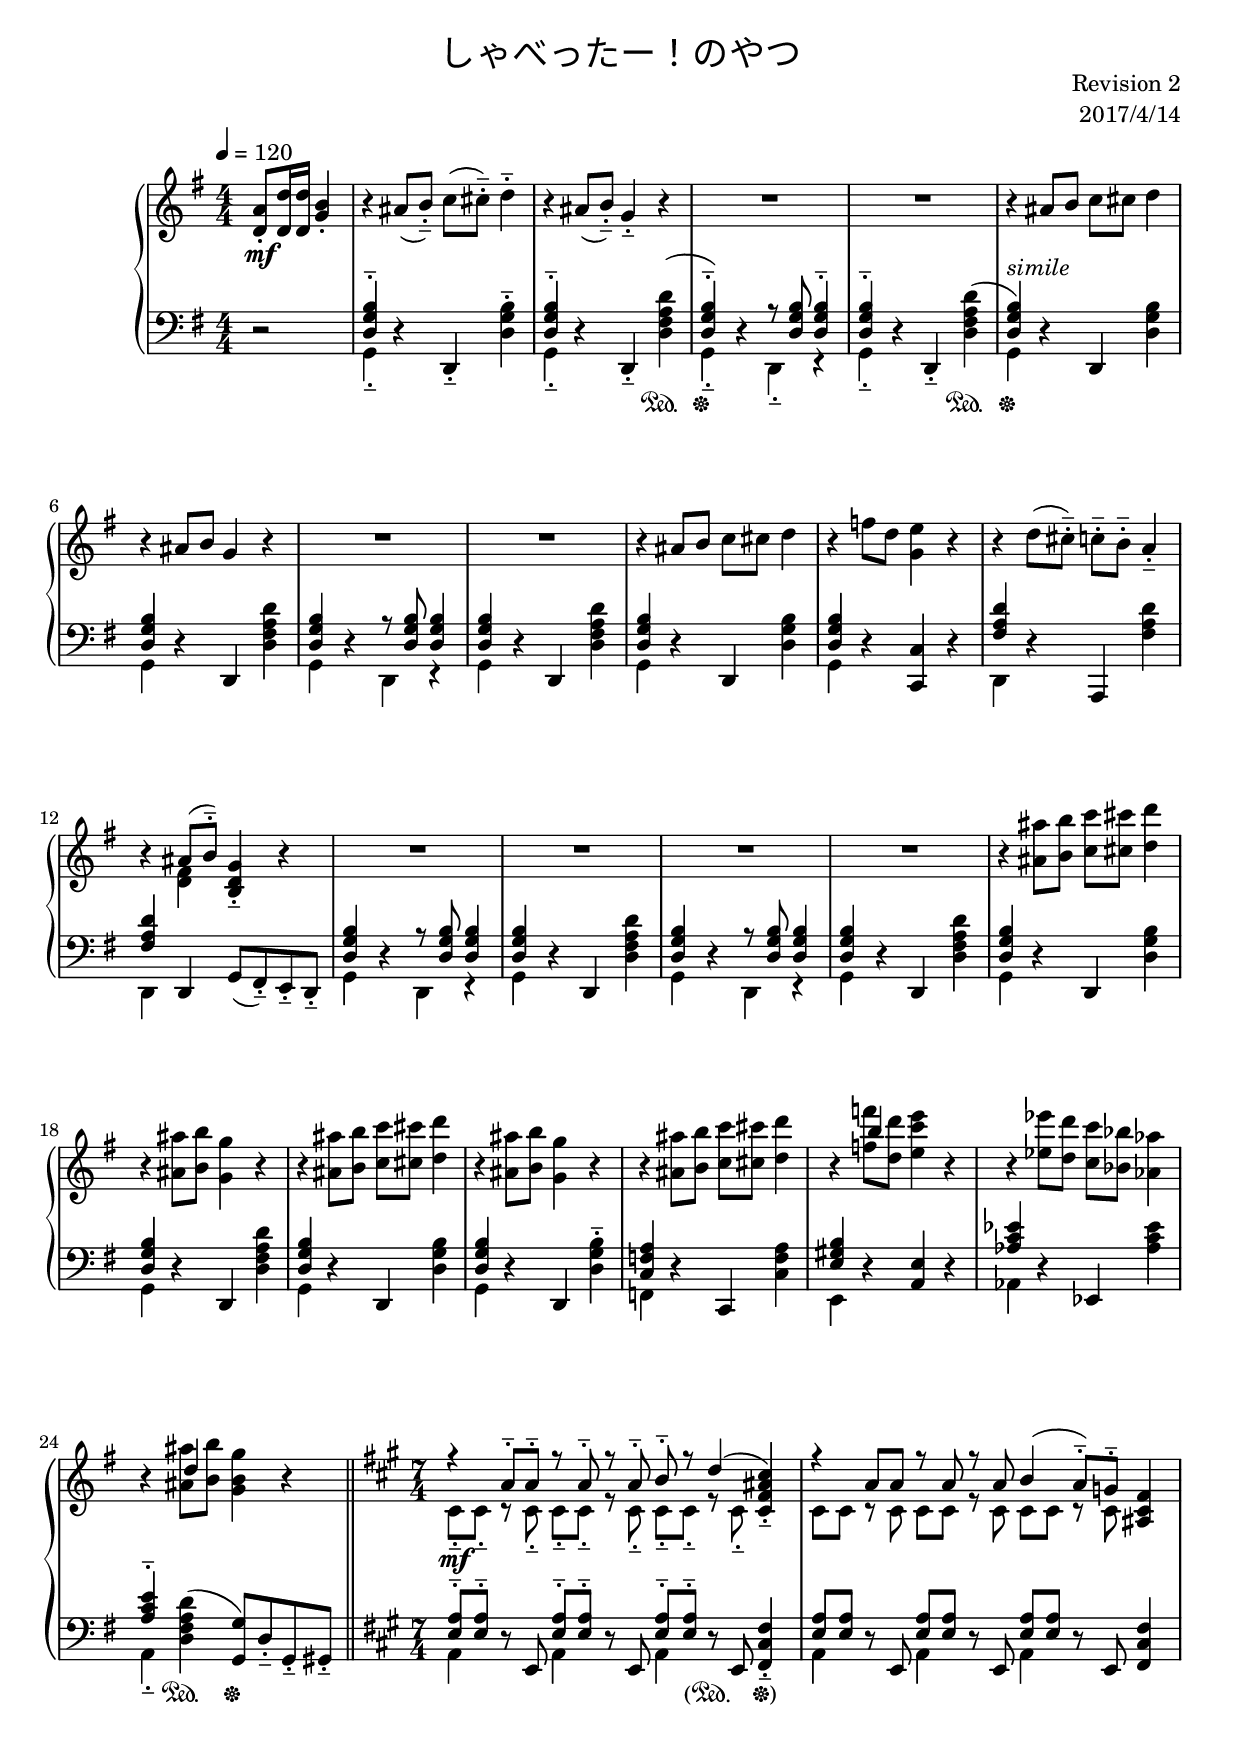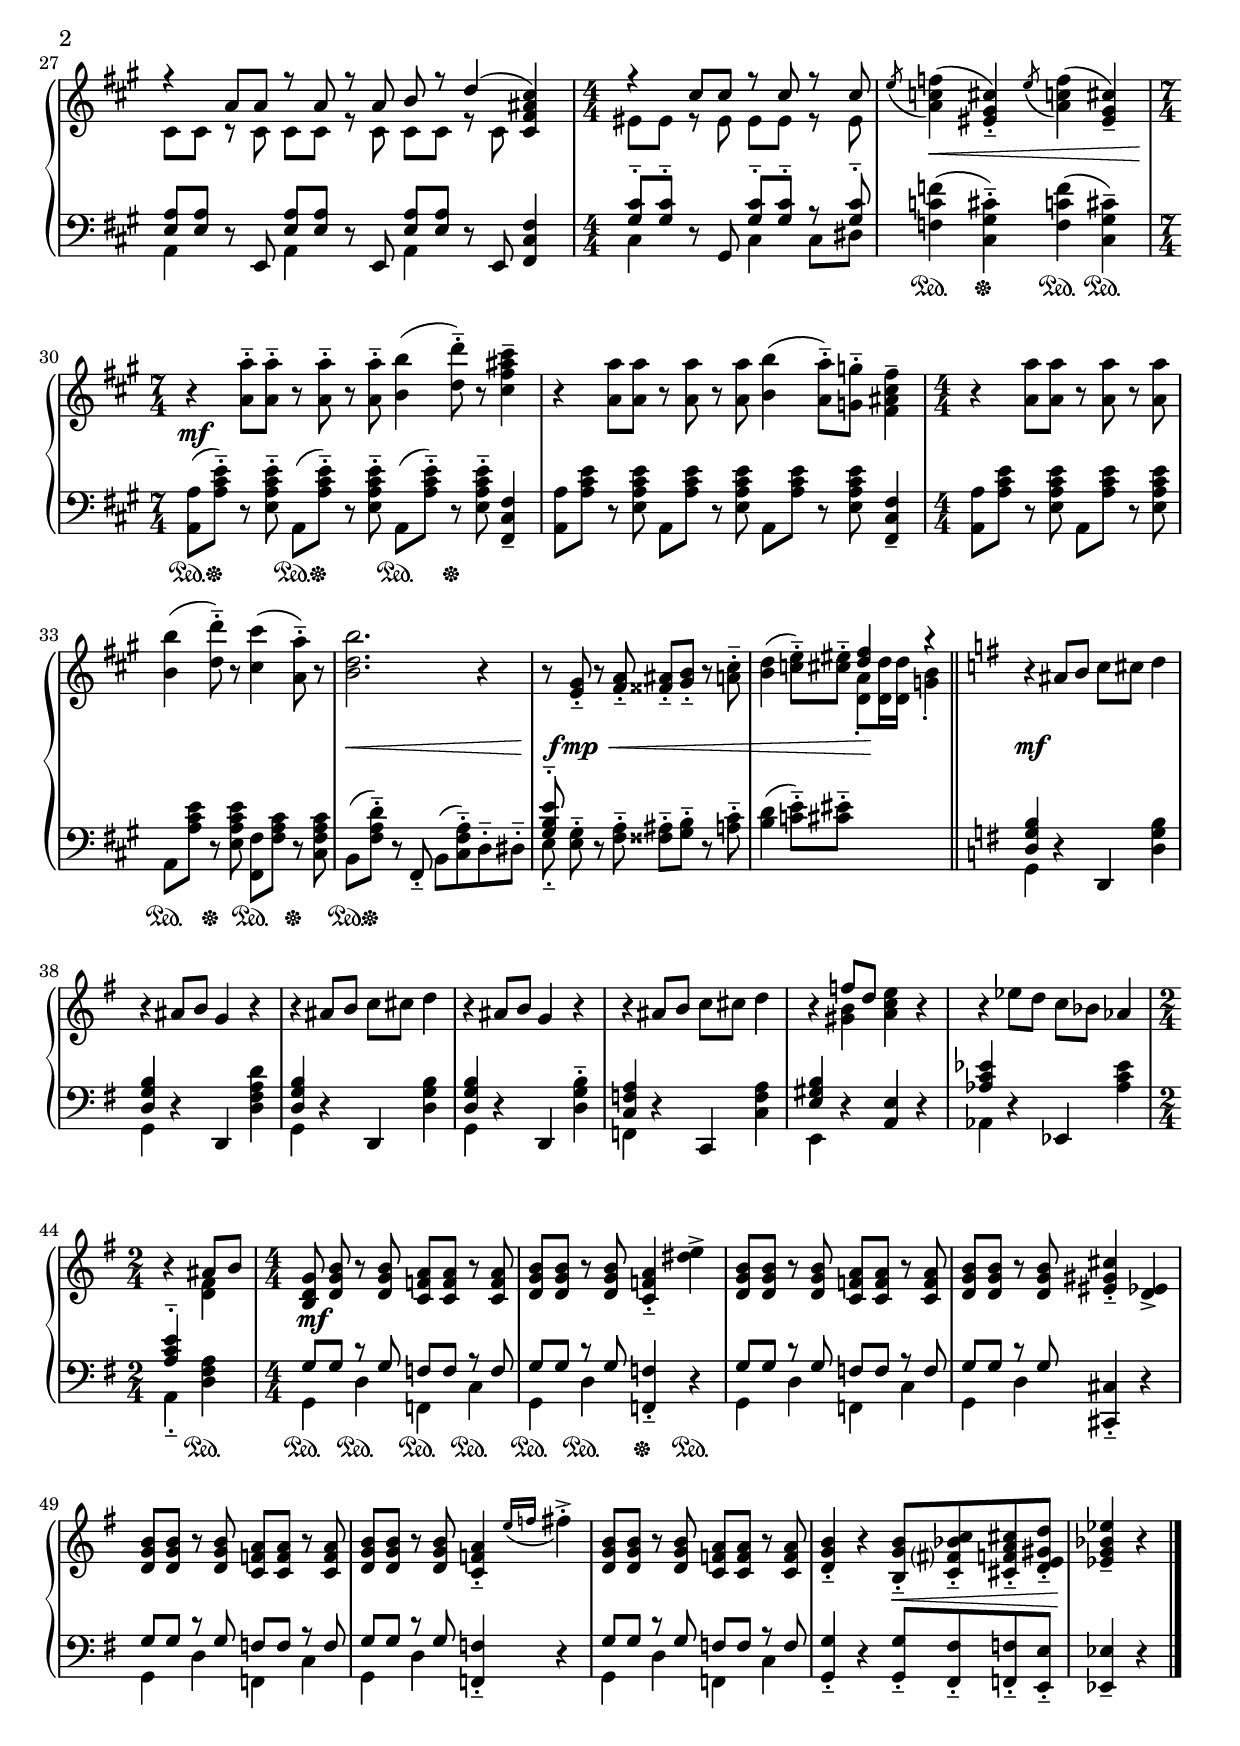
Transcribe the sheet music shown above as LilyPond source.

\version "2.19.24"

\include "stylesheet.ily"

cleft = \change Staff = "left"
cright = \change Staff = "right"

\header {
  title = "しゃべったー！のやつ"
  revision = "Revision 2"
  date = "2017/4/14"
}

\paper {
  page-count = 2
}

global = {
  \key g \major
  \time 4/4
  \tempo 4 = 120

  \partial 2 s2
  s1*24

  \bar "||"
  \time 7/4
  s4*7*3

  \time 4/4
  s1*2

  \time 7/4
  s4*7*2

  \time 4/4
  s1*5

  \bar "||"
  s1*7
  \time 2/4
  s2

  \time 4/4
  s1*8
  s2 \bar "|."
}

right = << \global \relative c' {
  \partial 2 { <d a'>8-. <d d'>16 q <g b>4-. } |
  r4 ais8( b-.--) c( cis-.--) d4-.-- | r4 ais8( b-.--) g4-.-- r |
  R1*2 |
  r4 ais8 b c cis d4 | r4 ais8 b g4 r |
  R1*2 |
  r4 ais8 b c cis d4 | r4 f8 d <g, e'>4 r |
  r4 d'8( cis-.--) c-.-- b-.-- a4-.-- | r4 << { ais8( b-.--) } \\ { <d, fis>4 } >> <b d g>4-.-- r |

  R1*4 |

  r4 <ais' ais'>8 <b b'> <c c'> <cis cis'> <d d'>4 | r4 <ais ais'>8 <b b'> <g g'>4 r |
  r4 <ais ais'>8 <b b'> <c c'> <cis cis'> <d d'>4 | r4 <ais ais'>8 <b b'> <g g'>4 r |
  r4 <ais ais'>8 <b b'> <c c'> <cis cis'> <d d'>4 | r4 << { b'4 } \\ { <f f'>8 <d d'>  } >> <e c' e>4 r |
  r4 <ees ees'>8 <d d'> <c c'> <bes bes'> <aes aes'>4 | r4 << { d4 } \\ { <ais ais'>8 <b b'> } >> <g b g'>4 r |

  \key a \major
  << { \voiceOne r4 a8-.-- a-.-- r a-.-- r a-.-- b8-.-- r d4( } \new Voice { \voiceTwo cis,8-.-- cis-.-- r cis-.-- cis-.-- cis-.-- r cis-.-- cis-.-- cis-.-- r cis-.-- } >> \oneVoice <cis fis ais cis>4-.--)
  << { r4 a'8 a r a r a b4( a8-.--) g-.-- } \\ { cis,8 cis r cis cis cis r cis cis cis r cis } >> <ais cis fis>4
  << { \voiceOne r4 a'8 a r a r a b r d4( } \new Voice { \voiceTwo cis,8 cis r cis cis cis r cis cis cis r cis } >> <cis fis ais cis>4)
  << { r4 cis'8 cis r cis r cis } \\ { eis,8 eis r eis eis eis r eis } >> \oneVoice \acciaccatura e'8 <a, c f>4( <eis gis cis>-.--) \acciaccatura e'8 <a, c f>4( <eis gis cis>--) |

  r4 <a a'>8-.-- q-.-- r q-.-- r q-.-- <b b'>4( <d d'>8)-.-- r <cis fis ais cis>4--
  r4 <a a'>8 q r q r q <b b'>4( <a a'>8)-.-- <g g'>-.-- <fis ais cis fis>4-- |
  r4 <a a'>8 q r q r q <b b'>4( <d d'>8)-.-- r <cis cis'>4( <a a'>8-.--) r | <b d b'>2. r4 |
  r8 <e, gis>8-.-- r <fis a>-.-- <fisis ais>-.-- <gis b>-.-- r <a cis>-.-- | <b d>4( <c e>8-.--) <cis eis>-.-- \voiceOne <d fis>4 r |

  \key g \major
  \oneVoice r4 ais8 b c cis d4 | r ais8 b g4 r |
  r4 ais8 b c cis d4 | r ais8 b g4 r |
  r4 ais8 b c cis d4 | r << { f8 d } \\ { <gis, b>4 } >> <a c e>4 r |
  r4 ees'8 d c bes aes4 | r << { ais8 b } \\ { <d, fis>4 } >> |

  <b d g>8\noBeam <d g b> r q <c f a> q r q | <d g b> q r q <c f a>4-.-- <dis' e>4-> |
  <d, g b>8 <d g b> r q <c f a> q r q | <d g b> q r q <eis gis cis>4-.-- <d ees>-> |
  <d g b>8 <d g b> r q <c f a> q r q | <d g b> q r q <c f a>4-.-- \acciaccatura { e'16 f } fis4-.->
  <d, g b>8 <d g b> r q <c f a> q r q | <d g b>4-.-- r <b g' b>8-.-- <c fis? bes c>-.-- <cis f a cis>-.-- <d e gis d'>-.-- | <ees g bes ees>4-- r
           }
>>

left = << \global \relative c {
  \partial 2 { r2 }
  << <d g b>4-.-- \\ g,4-.-- >> r d-.-- <d' g b>-.-- |
  << <d g b>4-.-- \\ g,4-.-- >> r d-.-- <d' fis a d>( |
  << { \voiceOne <d g b>4-.--) \oneVoice r4 \voiceOne r8 <d g b> q4-.-- } \new Voice { \voiceTwo g,4-.-- s4 d-.-- r } >>
  << <d' g b>4-.-- \\ g,4-.-- >> \oneVoice r d-.-- <d' fis a d>( |
  << { \voiceOne <d g b>4) } \new Voice { \voiceTwo g,4 } >> \oneVoice r d <d' g b> |
  << <d g b>4 \\ g,4 >> r d <d' fis a d> |
  << <d g b>4 \\ g,4 >> r << { r8 <d' g b> q4 } \\ { d,4 r } >>
  << <d' g b>4 \\ g,4 >> r d <d' fis a d> |
  << <d g b>4 \\ g,4 >> r d <d' g b> |
  << <d g b>4 \\ g,4 >> r <c, c'> r |
  << <fis' a d>4 \\ d,4 >> r a <fis'' a d> |
  << <fis a d>4 \\ d,4 >> d g8( fis)-.-- e-.-- d-.-- |

  << <d' g b>4 \\ g,4 >> r << { r8 <d' g b> q4 } \\ { d,4 r } >>
  << <d' g b>4 \\ g,4 >> r d <d' fis a d> |
  << <d g b>4 \\ g,4 >> r << { r8 <d' g b> q4 } \\ { d,4 r } >>
  << <d' g b>4 \\ g,4 >> r d <d' fis a d> |

  << <d g b>4 \\ g,4 >> r d <d' g b> |
  << <d g b>4 \\ g,4 >> r d <d' fis a d> |
  << <d g b>4 \\ g,4 >> r d <d' g b> |
  << <d g b>4 \\ g,4 >> r d <d' g b>-.-- |
  << <c f a>4 \\ f,4 >> r c <c' f a> |
  << <e gis b>4 \\ e,4 >> r <a e'> r |
  << <aes' c ees>4 \\ aes,4 >> r ees <aes' c ees> |
  << <a c e>4-.-- \\ a,4-.-- >> <d fis a d>( <g, g'>8) d'-.-- g,-.-- gis-.-- |

  \key a \major
  << { <e' a>8-.-- q-.-- } \\ { a,4 } >> r8 e << { <e' a>8-.-- q-.-- } \\ { a,4 } >> r8 e << { <e' a>8-.-- q-.-- } \\ { a,4 } >> r8 e <fis cis' fis>4-.-- |
  << { <e' a>8 q } \\ { a,4 } >> r8 e << { <e' a>8 q } \\ { a,4 } >> r8 e << { <e' a>8 q } \\ { a,4 } >> r8 e <fis cis' fis>4 |
  << { <e' a>8 q } \\ { a,4 } >> r8 e << { <e' a>8 q } \\ { a,4 } >> r8 e << { <e' a>8 q } \\ { a,4 } >> r8 e <fis cis' fis>4 |
  << { <gis' cis>8-.--[ q-.--] } \\ { cis,4 } >> r8 gis << { <gis' cis>8-.-- q-.-- r q-.-- } \\ { cis,4 cis8 dis } >> |
  <f c' f>4( <cis gis' cis>-.--) <f c' f>4( <cis gis' cis>--)

  <a a'>8( <a' cis e>-.--) r <e a cis e>-.-- a,8( <a' cis e>-.--) r <e a cis e>-.-- a,8( <a' cis e>-.--) r <e a cis e>-.-- <fis, cis' fis>4-- |
  <a a'>8 <a' cis e> r <e a cis e> a,8 <a' cis e> r <e a cis e> a,8 <a' cis e> r <e a cis e> <fis, cis' fis>4-- |
  <a a'>8 <a' cis e> r <e a cis e> a,8 <a' cis e> r <e a cis e> |
  a,8 <a' cis e> r <e a cis e> <fis, fis'>8 <fis' a cis> r <cis fis a cis> |
  b( <fis' a d>)-.-- r fis,-.-- b( <cis fis a>)-.-- d-.-- dis-.-- |
  << <gis b e>8-.-- \\ e-.-- >> <e gis>-.-- r <fis a>-.-- <fisis ais>-.-- <gis b>-.-- r <a cis>-.-- | <b d>4( <c e>8-.--) <cis eis>-.-- \cright \voiceTwo <d a'>8-. <d d'>16 q <g b>4-.

  \cleft \oneVoice
  \key g \major
  << <d, g b>4 \\ g,4 >> r d <d' g b> |
  << <d g b>4 \\ g,4 >> r d <d' fis a d> |
  << <d g b>4 \\ g,4 >> r d <d' g b> |
  << <d g b>4 \\ g,4 >> r d <d' g b>-.-- |
  << <c f a>4 \\ f,4 >> r c <c' f a> |
  << <e gis b>4 \\ e,4 >> r <a e'> r |
  << <aes' c ees>4 \\ aes,4 >> r ees <aes' c ees> |
  << <a c e>4-.-- \\ a,4-.-- >> <d fis a> |

  << { g8 g r g f f r f | g g r g } \\ { g,4 d' f, c' | g d' } >> <f, f'>4-.-- r |
  << { g'8 g r g f f r f | g g r g } \\ { g,4 d' f, c' | g d' } >> <cis, cis'>4-.-- r |
  << { g''8 g r g f f r f | g g r g } \\ { g,4 d' f, c' | g d' } >> <f, f'>4-.-- r |
  << { g'8 g r g f f r f } \\ { g,4 d' f, c' } >> <g g'>4-.-- r <g g'>8-.-- <fis fis'>-.-- <f f'>-.-- <e e'>-.-- | <ees ees'>4-- r
          }
>>

dynamics = {
  \partial 2 s2\mf
  s1*4
  s1-\markup \italic "simile" s1*7
  s1*4
  s1*8

  s4*7\mf s4*7*2
  s1 s1\<
  s4*7\mf s4*7
  s1 s s\< s8\f s\mp\< s2. s2 s2\!
  s1\mf s1*6 s2
  s1\mf s1*6 s2 s2\< s2\!
}

pedal = {
  \partial 2 s2
  s1 s2. s4\sustainOn
  s1\sustainOff s2. s4\sustainOn
  s1*12\sustainOff
  s1*7
  s4 s\sustainOn s\sustainOff s
  s1 s4
    \once \override Dynamics.SustainPedal.stencil =
  	#(lambda (grob) (grob-interpret-markup grob
  	(markup #:concat ( "(" #:musicglyph "pedal.Ped" "."))))
  s\sustainOn
    \once \override Dynamics.SustainPedal.stencil =
  	#(lambda (grob) (grob-interpret-markup grob
  	(markup #:concat ( "  " #:musicglyph "pedal.*" ")" ))))
  s\sustainOff

  s4*7*2
  s1 s4\sustainOn s\sustainOff s\sustainOn s\sustainOn
  s8\sustainOn s\sustainOff s4 s8\sustainOn s\sustainOff s4 s8\sustainOn s s\sustainOff s s4
  s4*7
  s1 s4\sustainOn s\sustainOff s\sustainOn s\sustainOff
  s8\sustainOn s\sustainOff s2.
  s1*2
  s1*7
  s4 s\sustainOn
  s4\sustainOn s\sustainOn s\sustainOn s\sustainOn s\sustainOn s\sustainOn s\sustainOff s\sustainOn
}

\score {
  <<
    \new PianoStaff <<
      \new Staff = "right" \with {
        midiInstrument = "acoustic grand"
      } \right
      \new Dynamics = "dynamics" \dynamics
      \new Staff = "left" \with {
        midiInstrument = "acoustic grand"
      } { \clef bass \left }
      \new Dynamics = "pedal" \pedal
    >>
  >>
  \layout {}
  \midi {}
}